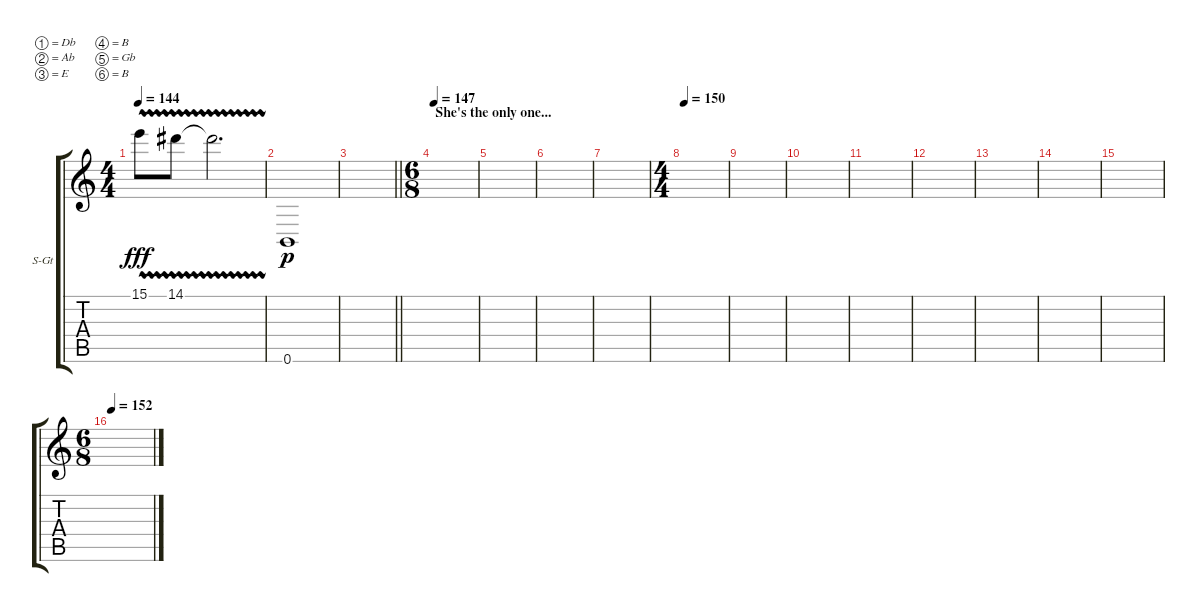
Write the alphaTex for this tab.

\bracketExtendMode groupsimilarinstruments
\firstSystemTrackNameOrientation horizontal
\otherSystemsTrackNameOrientation horizontal
\track ("FX - Piano" "S-Gt") {instrument acousticgrandpiano}
\staff {score tabs}
\tuning (Db4 Ab3 E3 B2 Gb2 B1)
\displaytranspose 12
\ts (4 4)
\tempo 144
\clef g2
\ks c
15.1{vw}.8{dy fff} 14.1{vw}.8 14.1{vw t}.2{d} |
0.6.1{dy p} |
\barLineRight lightlight
|
\ts (6 8)
\beaming (8 3 3)
\section ("" "She's the only one...")
\tempo 147
|
|
|
|
\ts (4 4)
\beaming (8 2 2 2 2)
\tempo 150
|
|
|
|
|
|
|
|
\ts (6 8)
\beaming (8 3 3)
\tempo 152
